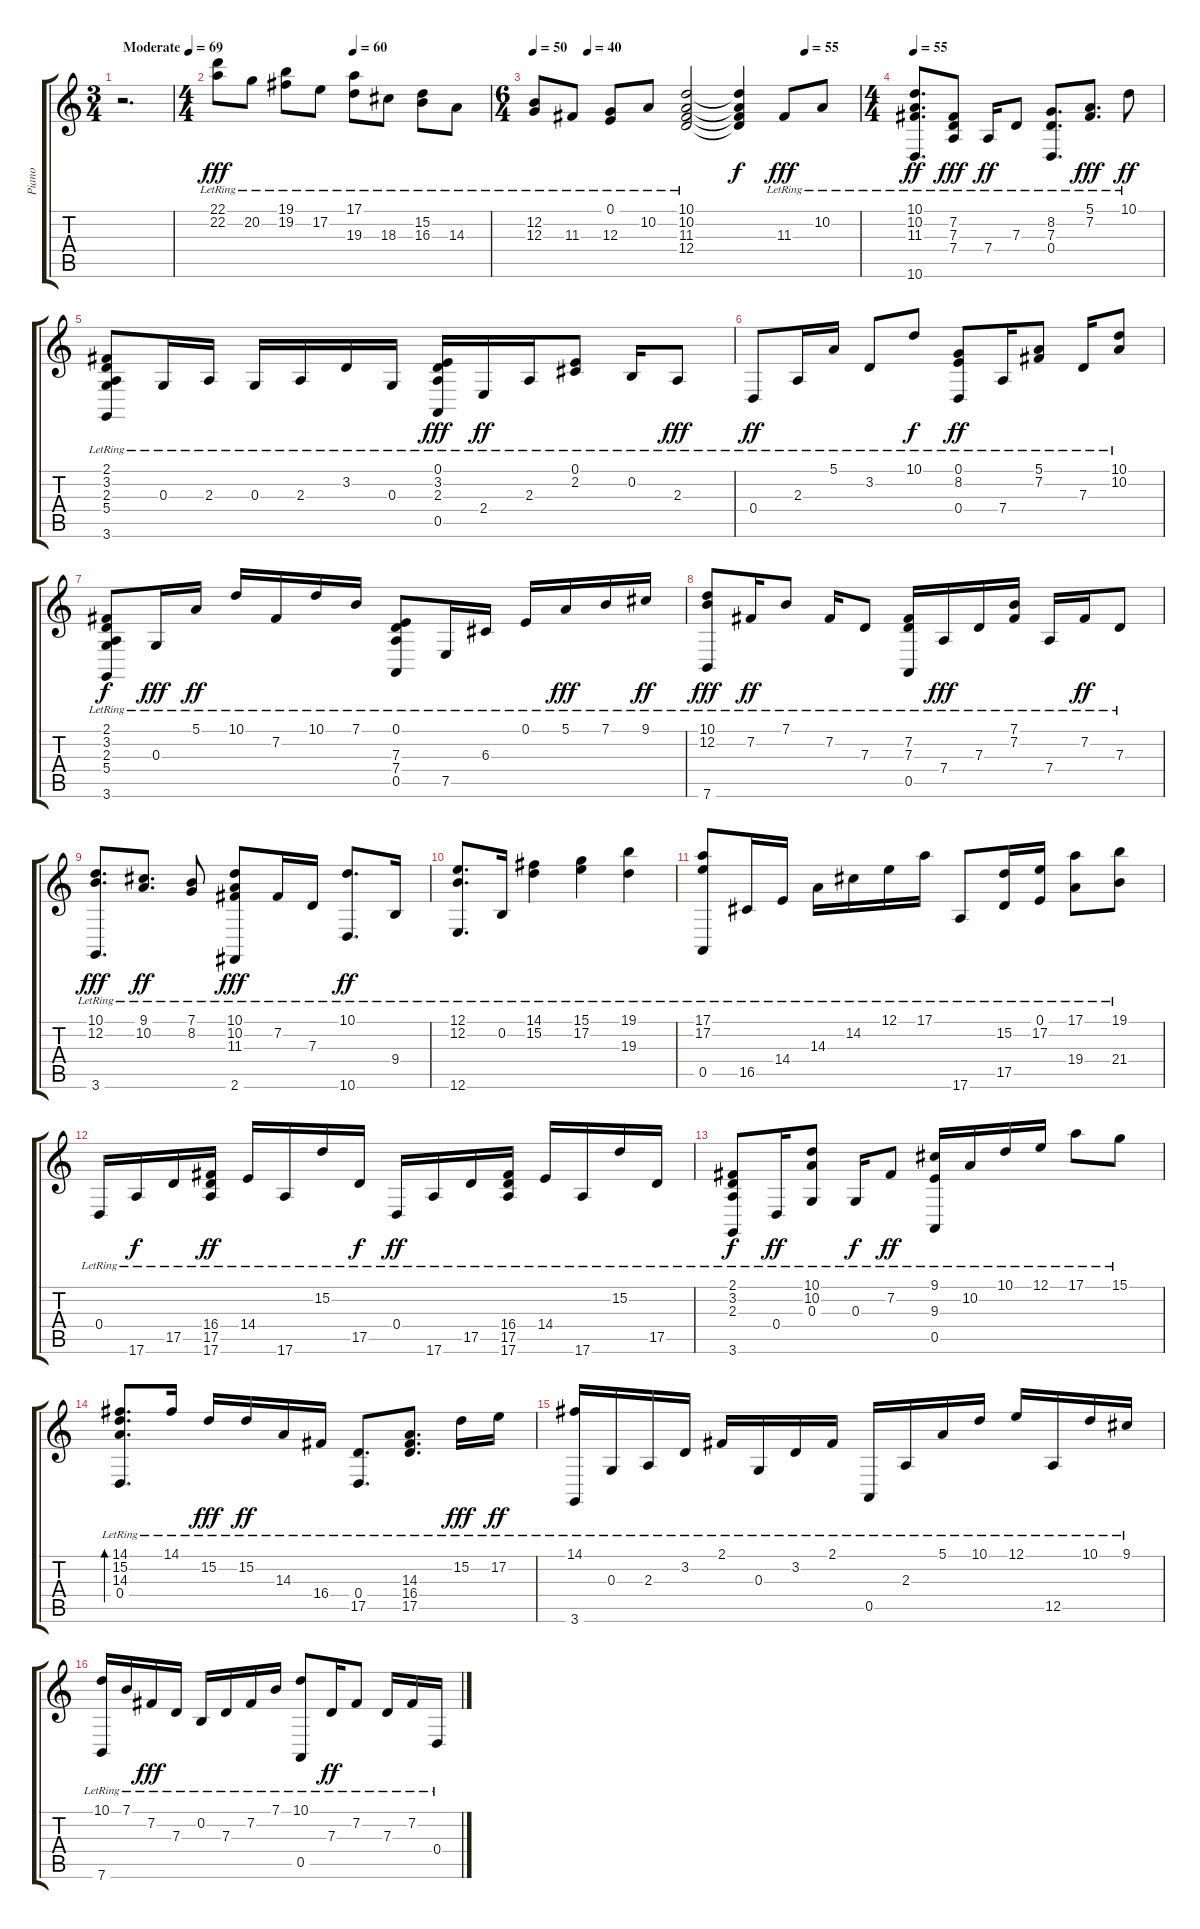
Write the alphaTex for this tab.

\track ("Piano" "Piano") {instrument acousticgrandpiano}
\staff {score tabs}
\tuning (E4 B3 G3 D3 A2 E2) {hide}
\ts (3 4)
\tempo (69 "Moderate")
\clef g2
\ks c
r.2{d dy fff instrument acousticgrandpiano} |
\ts (4 4)
\tempo (60 0.5)
(22.1{lr} 22.2{lr}).8 20.2{lr}.8 (19.1{lr} 19.2{lr}).8 17.2{lr}.8 (17.1{lr} 19.3{lr}).8 18.3{lr}.8 (15.2{lr} 16.3{lr}).8 14.3{lr}.8 |
\ts (6 4)
\tempo 50
\tempo (40 0.16666666666666666)
\tempo (55 0.8333333333333334)
(12.2{lr} 12.3{lr}).8 11.3{lr}.8 (0.1{lr} 12.3{lr}).8 10.2{lr}.8 (10.1{lr} 10.2{lr} 11.3{lr} 12.4{lr}).2 (10.1{t} 10.2{t} 11.3{t} 12.4{t}).4{dy f} 11.3{lr}.8{dy fff} 10.2{lr}.8 |
\ts (4 4)
\tempo 55
(10.1{lr} 10.2{lr} 11.3{lr} 10.6{lr}).8{d dy ff} (7.2{lr} 7.3{lr} 7.4{lr}).8{dy fff} 7.4{lr}.16{dy ff} 7.3{lr}.8 (8.2{lr} 7.3{lr} 0.4{lr}).8{d} (5.1{lr} 7.2{lr}).8{d dy fff} 10.1{lr}.8{dy ff} |
(2.1{lr} 3.2{lr} 2.3{lr} 5.4{lr} 3.6{lr}).8 0.3{lr}.16 2.3{lr}.16 0.3{lr}.16 2.3{lr}.16 3.2{lr}.16 0.3{lr}.16 (0.1{lr} 3.2{lr} 2.3{lr} 0.5{lr}).16{dy fff} 2.4{lr}.16{dy ff} 2.3{lr}.16 (0.1{lr} 2.2{lr}).8 0.2{lr}.16 2.3{lr}.8{dy fff} |
0.4{lr}.8{dy ff} 2.3{lr}.16 5.1{lr}.16 3.2{lr}.8 10.1{lr}.8{dy f} (0.1{lr} 8.2{lr} 0.4{lr}).8{dy ff} 7.4{lr}.16 (5.1{lr} 7.2{lr}).8 7.3{lr}.16 (10.1{lr} 10.2{lr}).8 |
(2.1{lr} 3.2{lr} 2.3{lr} 5.4{lr} 3.6{lr}).8{dy f} 0.3{lr}.16{dy fff} 5.1{lr}.16{dy ff} 10.1{lr}.16 7.2{lr}.16 10.1{lr}.16 7.1{lr}.16 (0.1{lr} 7.3{lr} 7.4{lr} 0.5{lr}).8 7.5{lr}.16 6.3{lr}.16 0.1{lr}.16 5.1{lr}.16{dy fff} 7.1{lr}.16 9.1{lr}.16{dy ff} |
(10.1{lr} 12.2{lr} 7.6{lr}).8{dy fff} 7.2{lr}.16{dy ff} 7.1{lr}.8 7.2{lr}.16 7.3{lr}.8 (7.2{lr} 7.3{lr} 0.5{lr}).16 7.4{lr}.16{dy fff} 7.3{lr}.16 (7.1{lr} 7.2{lr}).16 7.4{lr}.16 7.2{lr}.16{dy ff} 7.3{lr}.8 |
(10.1{lr} 12.2{lr} 3.6{lr}).8{d dy fff} (9.1{lr} 10.2{lr}).8{d dy ff} (7.1{lr} 8.2{lr}).8 (10.1{lr} 10.2{lr} 11.3{lr} 2.6{lr}).8{dy fff} 7.2{lr}.16 7.3{lr}.16 (10.1{lr} 10.6{lr}).8{d dy ff} 9.4{lr}.16 |
(12.1{lr} 12.2{lr} 12.6{lr}).8{d} 0.2{lr}.16 (14.1{lr} 15.2{lr}).4 (15.1{lr} 17.2{lr}).4 (19.1{lr} 19.3{lr}).4 |
(17.1{lr} 17.2{lr} 0.5{lr}).8 16.5{lr}.16 14.4{lr}.16 14.3{lr}.16 14.2{lr}.16 12.1{lr}.16 17.1{lr}.16 17.6{lr}.8 (15.2{lr} 17.5{lr}).16 (0.1{lr} 17.2{lr}).16 (17.1{lr} 19.4{lr}).8 (19.1{lr} 21.4{lr}).8 |
0.4{lr}.16 17.6{lr}.16{dy f} 17.5{lr}.16 (16.4{lr} 17.5{lr} 17.6{lr}).16{dy ff} 14.4{lr}.16 17.6{lr}.16 15.2{lr}.16 17.5{lr}.16{dy f} 0.4{lr}.16{dy ff} 17.6{lr}.16 17.5{lr}.16 (16.4{lr} 17.5{lr} 17.6{lr}).16 14.4{lr}.16 17.6{lr}.16 15.2{lr}.16 17.5{lr}.16 |
(2.1{lr} 3.2{lr} 2.3{lr} 3.6{lr}).8{dy f} 0.4{lr}.16{dy ff} (10.1{lr} 10.2{lr} 0.3{lr}).8 0.3{lr}.16{dy f} 7.2{lr}.8{dy ff} (9.1{lr} 9.3{lr} 0.5{lr}).16 10.2{lr}.16 10.1{lr}.16 12.1{lr}.16 17.1{lr}.8 15.1{lr}.8 |
(14.1{lr} 15.2{lr} 14.3{lr} 0.4{lr}).8{d bd 120} 14.1{lr}.16 15.2{lr}.16{dy fff} 15.2{lr}.16{dy ff} 14.3{lr}.16 16.4{lr}.16 (0.4{lr} 17.5{lr}).8{d} (14.3{lr} 16.4{lr} 17.5{lr}).8{d} 15.2{lr}.16{dy fff} 17.2{lr}.16{dy ff} |
(14.1{lr} 3.6{lr}).16 0.3{lr}.16 2.3{lr}.16 3.2{lr}.16 2.1{lr}.16 0.3{lr}.16 3.2{lr}.16 2.1{lr}.16 0.5{lr}.16 2.3{lr}.16 5.1{lr}.16 10.1{lr}.16 12.1{lr}.16 12.5{lr}.16 10.1{lr}.16 9.1{lr}.16 |
(10.1{lr} 7.6{lr}).16 7.1{lr}.16 7.2{lr}.16{dy fff} 7.3{lr}.16 0.2{lr}.16 7.3{lr}.16 7.2{lr}.16 7.1{lr}.16 (10.1{lr} 0.5{lr}).8 7.3{lr}.16{dy ff} 7.2{lr}.8 7.3{lr}.16 7.2{lr}.16 0.4{lr}.16
